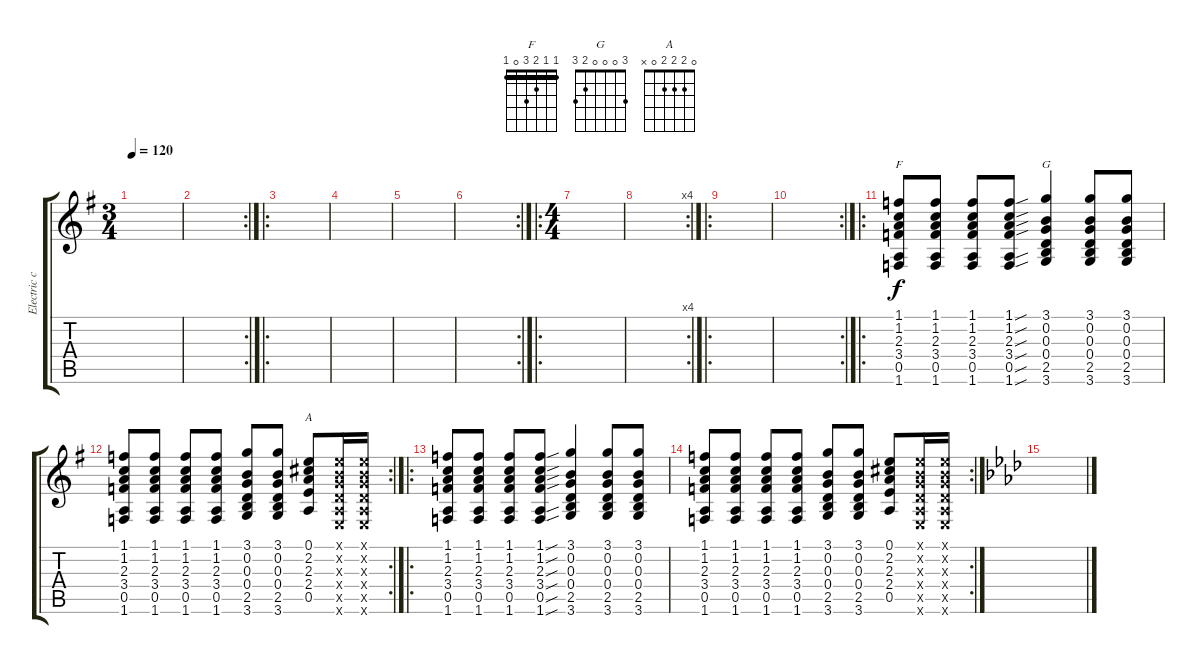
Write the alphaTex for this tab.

\track ("Electric clean guitar" "Electric c") {instrument electricguitarclean}
\staff {score tabs}
\tuning (E4 B3 G3 D3 A2 E2) {hide}
\chord ("F" 1 1 2 3 0 1) {barre 1}
\chord ("G" 3 0 0 0 2 3)
\chord ("A" 0 2 2 2 0 x)
\ts (3 4)
\tempo 120
\clef g2
\ks eminor
|
\rc 2
|
\ro
|
|
|
\rc 2
|
\ro
\ts (4 4)
|
\rc 4
|
\ro
|
\rc 2
|
\ro
(1.1 1.2 2.3 3.4 0.5 1.6).8{ch "F"} (1.1 1.2 2.3 3.4 0.5 1.6).8 (1.1 1.2 2.3 3.4 0.5 1.6).8 (1.1{sou} 1.2{sou} 2.3{sou} 3.4{sou} 0.5{sou} 1.6{sou}).8 (3.1 0.2 0.3 0.4 2.5 3.6).4{ch "G"} (3.1 0.2 0.3 0.4 2.5 3.6).8 (3.1 0.2 0.3 0.4 2.5 3.6).8 |
\rc 2
(1.1 1.2 2.3 3.4 0.5 1.6).8 (1.1 1.2 2.3 3.4 0.5 1.6).8 (1.1 1.2 2.3 3.4 0.5 1.6).8 (1.1 1.2 2.3 3.4 0.5 1.6).8 (3.1 0.2 0.3 0.4 2.5 3.6).8 (3.1 0.2 0.3 0.4 2.5 3.6).8 (0.1 2.2 2.3 2.4 0.5).8{ch "A"} (0.1{x} 0.2{x} 0.3{x} 0.4{x} 0.5{x} 0.6{x}).16 (0.1{x} 0.2{x} 0.3{x} 0.4{x} 0.5{x} 0.6{x}).16 |
\ro
(1.1 1.2 2.3 3.4 0.5 1.6).8 (1.1 1.2 2.3 3.4 0.5 1.6).8 (1.1 1.2 2.3 3.4 0.5 1.6).8 (1.1{sou} 1.2{sou} 2.3{sou} 3.4{sou} 0.5{sou} 1.6{sou}).8 (3.1 0.2 0.3 0.4 2.5 3.6).4 (3.1 0.2 0.3 0.4 2.5 3.6).8 (3.1 0.2 0.3 0.4 2.5 3.6).8 |
\rc 2
(1.1 1.2 2.3 3.4 0.5 1.6).8 (1.1 1.2 2.3 3.4 0.5 1.6).8 (1.1 1.2 2.3 3.4 0.5 1.6).8 (1.1 1.2 2.3 3.4 0.5 1.6).8 (3.1 0.2 0.3 0.4 2.5 3.6).8 (3.1 0.2 0.3 0.4 2.5 3.6).8 (0.1 2.2 2.3 2.4 0.5).8 (0.1{x} 0.2{x} 0.3{x} 0.4{x} 0.5{x} 0.6{x}).16 (0.1{x} 0.2{x} 0.3{x} 0.4{x} 0.5{x} 0.6{x}).16 |
\ks fminor
